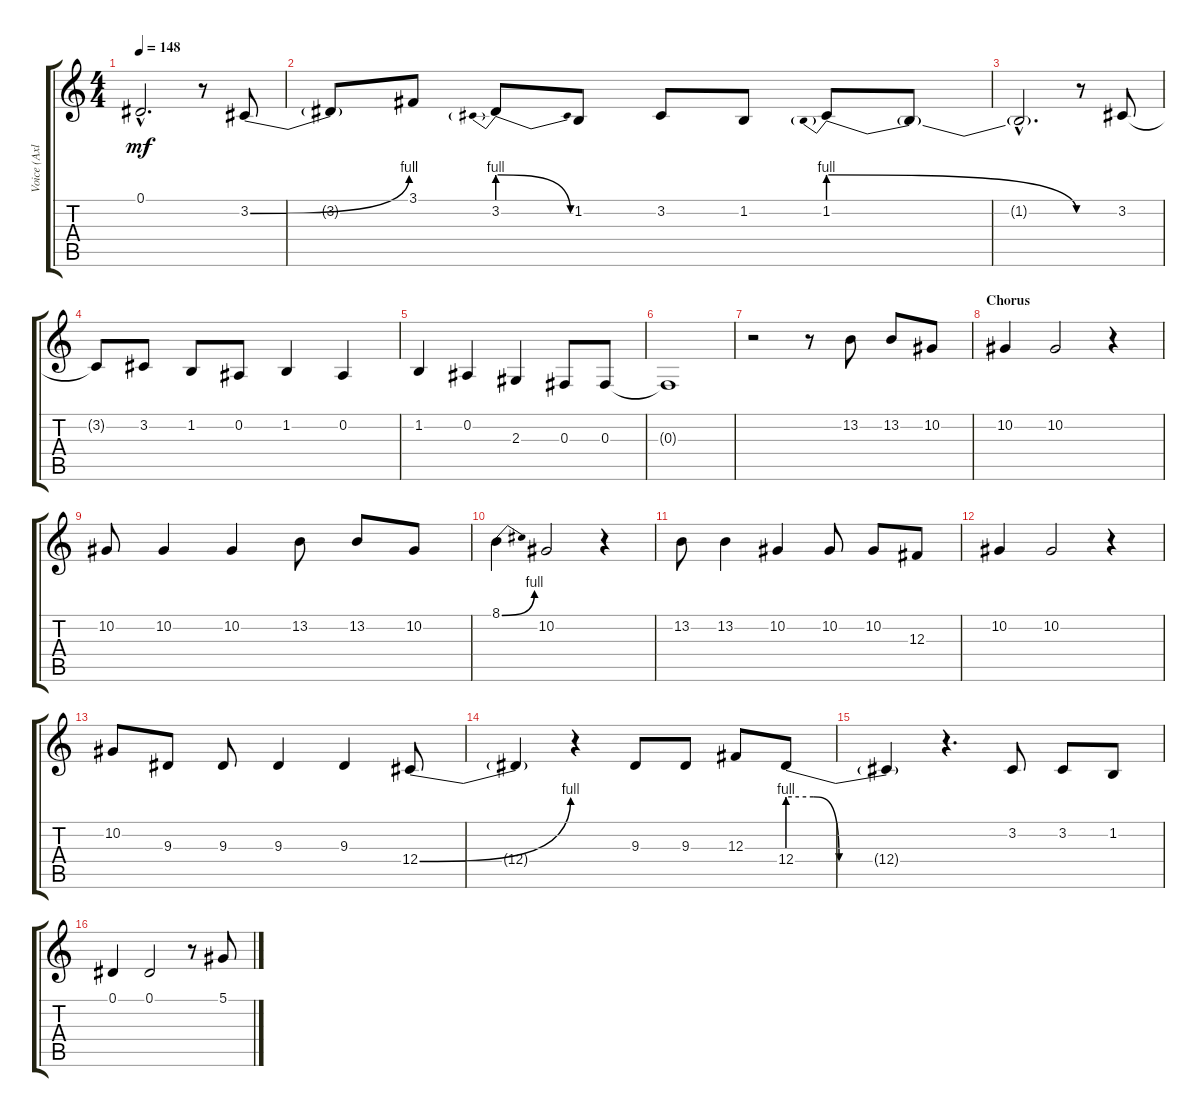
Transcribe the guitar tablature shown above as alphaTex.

\track ("Voice (Axl)" "Voice (Axl") {instrument lead2sawtooth}
\staff {score tabs}
\tuning (Eb4 Bb3 Gb3 Db3 Ab2 Eb2) {hide}
\ts (4 4)
\tempo 148
\clef g2
\ks c
0.1{hac t}.2{d dy mf} r.8 3.2{be (bend 0 0 60 4)}.8 |
3.2{t}.8 3.1.8 3.2{be (prebendrelease 0 4 60 0)}.8 1.2.8 3.2.8 1.2.8 1.2{be (prebendrelease 0 4 60 0)}.8 1.2{t}.8 |
1.2{hac t}.2{d} r.8 3.2.8 |
3.2{t}.8 3.2.8 1.2.8 0.2.8 1.2.4 0.2.4 |
1.2.4 0.2.4 2.3.4 0.3.8 0.3.8 |
0.3{t}.1 |
r.2 r.8 13.2.8 13.2.8 10.2.8 |
\section ("" "Chorus")
10.2.4 10.2.2 r.4 |
10.2.8 10.2.4 10.2.4 13.2.8 13.2.8 10.2.8 |
8.1{be (bend 0 0 60 4)}.4 10.2.2 r.4 |
13.2.8 13.2.4 10.2.4 10.2.8 10.2.8 12.3.8 |
10.2.4 10.2.2 r.4 |
10.2.8 9.3.8 9.3.8 9.3.4 9.3.4 12.4{be (bend 0 0 60 4)}.8 |
12.4{t}.4 r.4 9.3.8 9.3.8 12.3.8 12.4{be (custom 0 4 10 4 20 0 40 0 60 0)}.8 |
12.4{t}.4 r.4{d} 3.2.8 3.2.8 1.2.8 |
0.1.4 0.1.2 r.8 5.1.8
